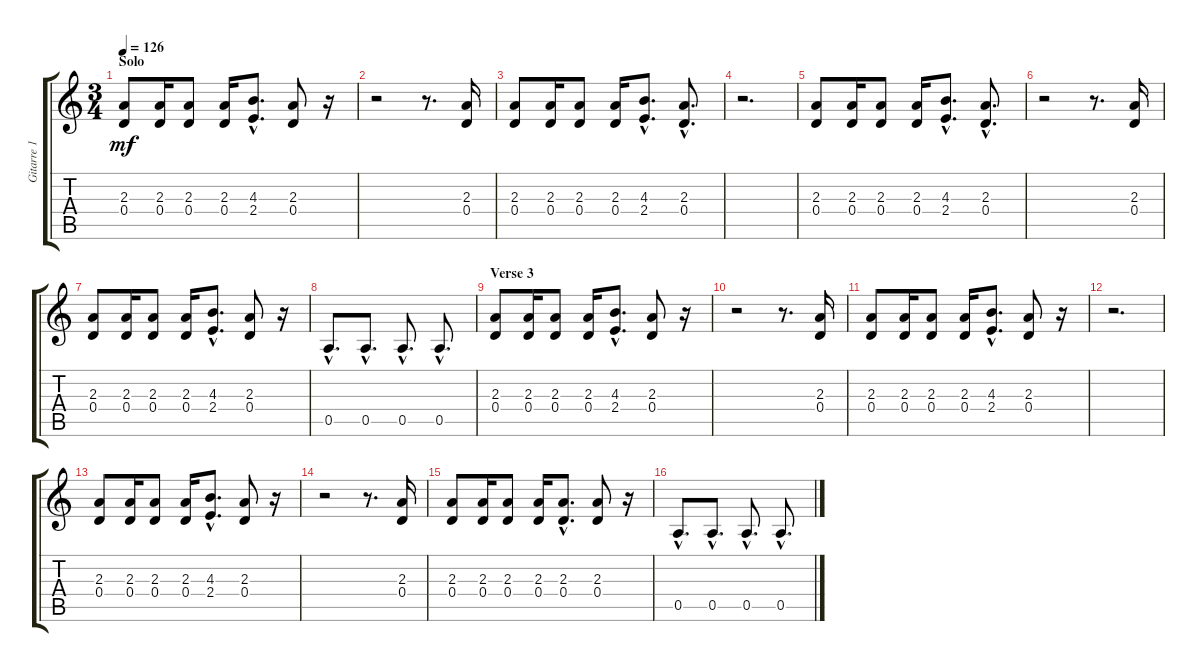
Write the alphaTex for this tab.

\track ("Gitarre 1 - Farin Urlaub" "Gitarre 1 ") {instrument electricguitarclean}
\staff {score tabs}
\tuning (E4 B3 G3 D3 A2 E2) {hide}
\ts (3 4)
\section ("" "Solo")
\tempo 126
\clef g2
\ks c
(2.3 0.4).8{dy mf} (2.3 0.4).16 (2.3 0.4).8 (2.3 0.4).16 (4.3{hac} 2.4).8{d} (2.3 0.4).8 r.16 |
r.2 r.8{d} (2.3 0.4).16 |
(2.3 0.4).8 (2.3 0.4).16 (2.3 0.4).8 (2.3 0.4).16 (4.3{hac} 2.4).8{d} (2.3{hac} 0.4{hac}).8{d} |
r.2{d} |
(2.3 0.4).8 (2.3 0.4).16 (2.3 0.4).8 (2.3 0.4).16 (4.3{hac} 2.4).8{d} (2.3{hac} 0.4{hac}).8{d} |
r.2 r.8{d} (2.3 0.4).16 |
(2.3 0.4).8 (2.3 0.4).16 (2.3 0.4).8 (2.3 0.4).16 (4.3{hac} 2.4).8{d} (2.3 0.4).8 r.16 |
0.5{hac}.8{d} 0.5{hac}.8{d} 0.5{hac}.8{d} 0.5{hac}.8{d} |
\section ("" "Verse 3")
(2.3 0.4).8 (2.3 0.4).16 (2.3 0.4).8 (2.3 0.4).16 (4.3{hac} 2.4).8{d} (2.3 0.4).8 r.16 |
r.2 r.8{d} (2.3 0.4).16 |
(2.3 0.4).8 (2.3 0.4).16 (2.3 0.4).8 (2.3 0.4).16 (4.3{hac} 2.4).8{d} (2.3 0.4).8 r.16 |
r.2{d} |
(2.3 0.4).8 (2.3 0.4).16 (2.3 0.4).8 (2.3 0.4).16 (4.3{hac} 2.4).8{d} (2.3 0.4).8 r.16 |
r.2 r.8{d} (2.3 0.4).16 |
(2.3 0.4).8 (2.3 0.4).16 (2.3 0.4).8 (2.3 0.4).16 (2.3{hac} 0.4{hac}).8{d} (2.3 0.4).8 r.16 |
0.5{hac}.8{d} 0.5{hac}.8{d} 0.5{hac}.8{d} 0.5{hac}.8{d}
